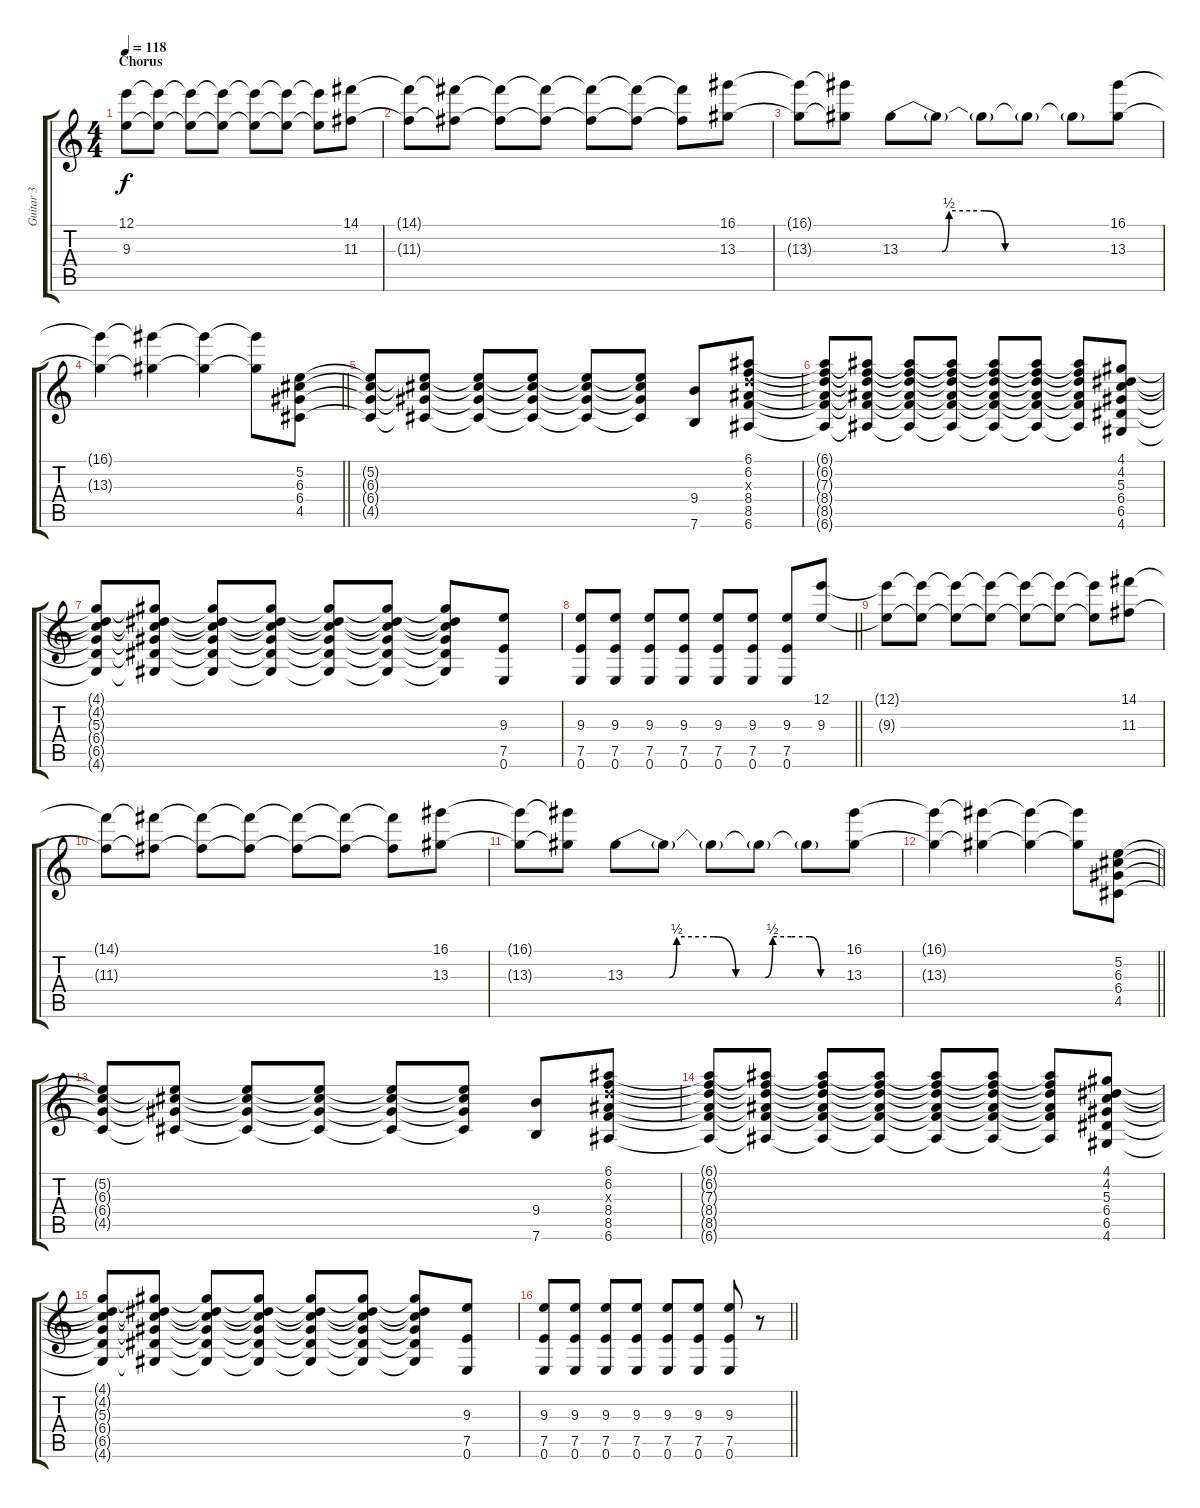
\track ("Guitar 3" "Guitar 3") {instrument overdrivenguitar}
\staff {score tabs}
\tuning (E4 B3 G3 D3 A2 E2) {hide}
\ts (4 4)
\section ("" "Chorus")
\tempo 118
\clef g2
\ks c
(12.1{t} 9.3{t}).8{dy f} (12.1{t} 9.3{t}).8 (12.1{t} 9.3{t}).8 (12.1{t} 9.3{t}).8 (12.1{t} 9.3{t}).8 (12.1{t} 9.3{t}).8 (12.1{t} 9.3{t}).8 (14.1 11.3).8 |
(14.1{t} 11.3{t}).8 (14.1{t} 11.3{t}).8 (14.1{t} 11.3{t}).8 (14.1{t} 11.3{t}).8 (14.1{t} 11.3{t}).8 (14.1{t} 11.3{t}).8 (14.1{t} 11.3{t}).8 (16.1 13.3).8 |
(16.1{t} 13.3{t}).8 (16.1{t} 13.3{t}).8 13.3{be (custom 0 0 8 0 12 0 14 2 20 2 24 2 30 0 60 0)}.8 13.3{t}.8 13.3{t}.8 13.3{t}.8 13.3{t}.8 (16.1 13.3).8 |
\barLineRight lightlight
(16.1{t} 13.3{t}).4 (16.1{t} 13.3{t}).4 (16.1{t} 13.3{t}).4 (16.1{t} 13.3{t}).8 (5.2 6.3 6.4 4.5).8 |
(5.2{t} 6.3{t} 6.4{t} 4.5{t}).8 (5.2{t} 6.3{t} 6.4{t} 4.5{t}).8 (5.2{t} 6.3{t} 6.4{t} 4.5{t}).8 (5.2{t} 6.3{t} 6.4{t} 4.5{t}).8 (5.2{t} 6.3{t} 6.4{t} 4.5{t}).8 (5.2{t} 6.3{t} 6.4{t} 4.5{t}).8 (9.4 7.6).8 (6.1 6.2 7.3{x} 8.4 8.5 6.6).8 |
(6.1{t} 6.2{t} 7.3{t} 8.4{t} 8.5{t} 6.6{t}).8 (6.1{t} 6.2{t} 7.3{t} 8.4{t} 8.5{t} 6.6{t}).8 (6.1{t} 6.2{t} 7.3{t} 8.4{t} 8.5{t} 6.6{t}).8 (6.1{t} 6.2{t} 7.3{t} 8.4{t} 8.5{t} 6.6{t}).8 (6.1{t} 6.2{t} 7.3{t} 8.4{t} 8.5{t} 6.6{t}).8 (6.1{t} 6.2{t} 7.3{t} 8.4{t} 8.5{t} 6.6{t}).8 (6.1{t} 6.2{t} 7.3{t} 8.4{t} 8.5{t} 6.6{t}).8 (4.1 4.2 5.3 6.4 6.5 4.6).8 |
(4.1{t} 4.2{t} 5.3{t} 6.4{t} 6.5{t} 4.6{t}).8 (4.1{t} 4.2{t} 5.3{t} 6.4{t} 6.5{t} 4.6{t}).8 (4.1{t} 4.2{t} 5.3{t} 6.4{t} 6.5{t} 4.6{t}).8 (4.1{t} 4.2{t} 5.3{t} 6.4{t} 6.5{t} 4.6{t}).8 (4.1{t} 4.2{t} 5.3{t} 6.4{t} 6.5{t} 4.6{t}).8 (4.1{t} 4.2{t} 5.3{t} 6.4{t} 6.5{t} 4.6{t}).8 (4.1{t} 4.2{t} 5.3{t} 6.4{t} 6.5{t} 4.6{t}).8 (9.3 7.5 0.6).8 |
\barLineRight lightlight
(9.3 7.5 0.6).8 (9.3 7.5 0.6).8 (9.3 7.5 0.6).8 (9.3 7.5 0.6).8 (9.3 7.5 0.6).8 (9.3 7.5 0.6).8 (9.3 7.5 0.6).8 (12.1 9.3).8 |
(12.1{t} 9.3{t}).8 (12.1{t} 9.3{t}).8 (12.1{t} 9.3{t}).8 (12.1{t} 9.3{t}).8 (12.1{t} 9.3{t}).8 (12.1{t} 9.3{t}).8 (12.1{t} 9.3{t}).8 (14.1 11.3).8 |
(14.1{t} 11.3{t}).8 (14.1{t} 11.3{t}).8 (14.1{t} 11.3{t}).8 (14.1{t} 11.3{t}).8 (14.1{t} 11.3{t}).8 (14.1{t} 11.3{t}).8 (14.1{t} 11.3{t}).8 (16.1 13.3).8 |
(16.1{t} 13.3{t}).8 (16.1{t} 13.3{t}).8 13.3{be (custom 0 0 8 0 12 0 14 2 20 2 24 2 30 0 38 0 40 2 45 2 50 2 53 0 57 0 60 0)}.8 13.3{t}.8 13.3{t}.8 13.3{t}.8 13.3{t}.8 (16.1 13.3).8 |
\barLineRight lightlight
(16.1{t} 13.3{t}).4 (16.1{t} 13.3{t}).4 (16.1{t} 13.3{t}).4 (16.1{t} 13.3{t}).8 (5.2 6.3 6.4 4.5).8 |
(5.2{t} 6.3{t} 6.4{t} 4.5{t}).8 (5.2{t} 6.3{t} 6.4{t} 4.5{t}).8 (5.2{t} 6.3{t} 6.4{t} 4.5{t}).8 (5.2{t} 6.3{t} 6.4{t} 4.5{t}).8 (5.2{t} 6.3{t} 6.4{t} 4.5{t}).8 (5.2{t} 6.3{t} 6.4{t} 4.5{t}).8 (9.4 7.6).8 (6.1 6.2 7.3{x} 8.4 8.5 6.6).8 |
(6.1{t} 6.2{t} 7.3{t} 8.4{t} 8.5{t} 6.6{t}).8 (6.1{t} 6.2{t} 7.3{t} 8.4{t} 8.5{t} 6.6{t}).8 (6.1{t} 6.2{t} 7.3{t} 8.4{t} 8.5{t} 6.6{t}).8 (6.1{t} 6.2{t} 7.3{t} 8.4{t} 8.5{t} 6.6{t}).8 (6.1{t} 6.2{t} 7.3{t} 8.4{t} 8.5{t} 6.6{t}).8 (6.1{t} 6.2{t} 7.3{t} 8.4{t} 8.5{t} 6.6{t}).8 (6.1{t} 6.2{t} 7.3{t} 8.4{t} 8.5{t} 6.6{t}).8 (4.1 4.2 5.3 6.4 6.5 4.6).8 |
(4.1{t} 4.2{t} 5.3{t} 6.4{t} 6.5{t} 4.6{t}).8 (4.1{t} 4.2{t} 5.3{t} 6.4{t} 6.5{t} 4.6{t}).8 (4.1{t} 4.2{t} 5.3{t} 6.4{t} 6.5{t} 4.6{t}).8 (4.1{t} 4.2{t} 5.3{t} 6.4{t} 6.5{t} 4.6{t}).8 (4.1{t} 4.2{t} 5.3{t} 6.4{t} 6.5{t} 4.6{t}).8 (4.1{t} 4.2{t} 5.3{t} 6.4{t} 6.5{t} 4.6{t}).8 (4.1{t} 4.2{t} 5.3{t} 6.4{t} 6.5{t} 4.6{t}).8 (9.3 7.5 0.6).8 |
\barLineRight lightlight
(9.3 7.5 0.6).8 (9.3 7.5 0.6).8 (9.3 7.5 0.6).8 (9.3 7.5 0.6).8 (9.3 7.5 0.6).8 (9.3 7.5 0.6).8 (9.3 7.5 0.6).8 r.8
